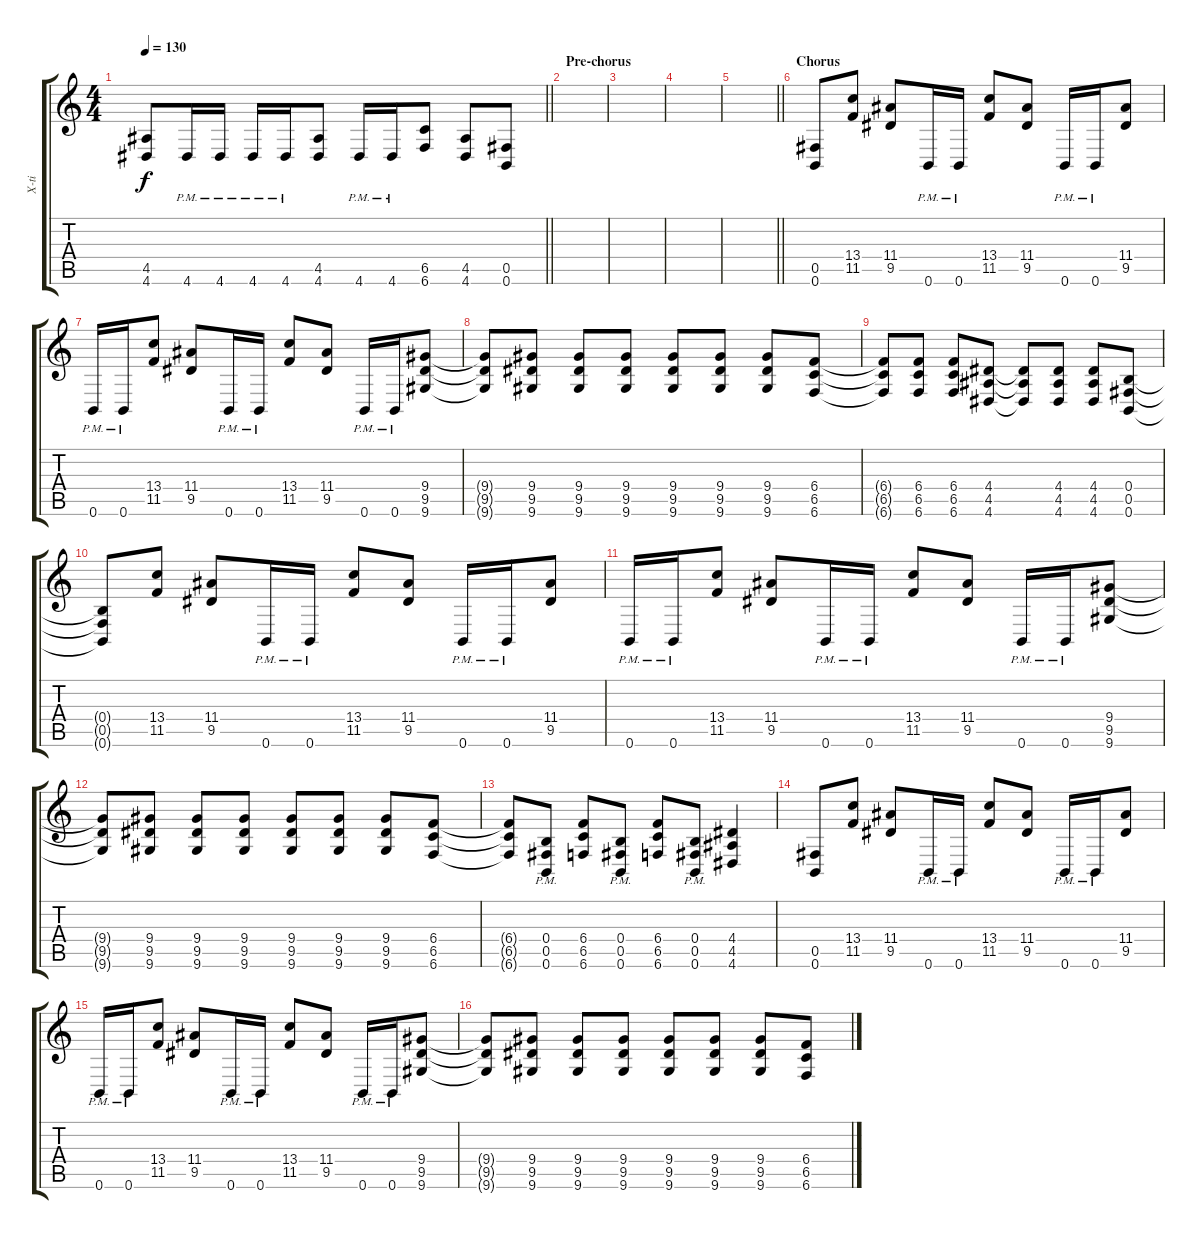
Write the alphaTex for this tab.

\track ("X-ti" "X-ti") {instrument distortionguitar}
\staff {score tabs}
\tuning (Db4 Ab3 E3 B2 Gb2 B1) {hide}
\ts (4 4)
\tempo 130
\clef g2
\barLineRight lightlight
\ks c
(4.5 4.6).8{dy f} 4.6{pm}.16 4.6{pm}.16 4.6{pm}.16 4.6{pm}.16 (4.5 4.6).8 4.6{pm}.16 4.6{pm}.16 (6.5 6.6).8 (4.5 4.6).8 (0.5 0.6).8 |
\section ("" "Pre-chorus")
|
|
|
\barLineRight lightlight
|
\section ("" "Chorus")
(0.5 0.6).8 (13.4 11.5).8 (11.4 9.5).8 0.6{pm}.16 0.6{pm}.16 (13.4 11.5).8 (11.4 9.5).8 0.6{pm}.16 0.6{pm}.16 (11.4 9.5).8 |
0.6{pm}.16 0.6{pm}.16 (13.4 11.5).8 (11.4 9.5).8 0.6{pm}.16 0.6{pm}.16 (13.4 11.5).8 (11.4 9.5).8 0.6{pm}.16 0.6{pm}.16 (9.4 9.5 9.6).8 |
(9.4{t} 9.5{t} 9.6{t}).8 (9.4 9.5 9.6).8 (9.4 9.5 9.6).8 (9.4 9.5 9.6).8 (9.4 9.5 9.6).8 (9.4 9.5 9.6).8 (9.4 9.5 9.6).8 (6.4 6.5 6.6).8 |
(6.4{t} 6.5{t} 6.6{t}).8 (6.4 6.5 6.6).8 (6.4 6.5 6.6).8 (4.4 4.5 4.6).8 (4.4{t} 4.5{t} 4.6{t}).8 (4.4 4.5 4.6).8 (4.4 4.5 4.6).8 (0.4 0.5 0.6).8 |
(0.4{t} 0.5{t} 0.6{t}).8 (13.4 11.5).8 (11.4 9.5).8 0.6{pm}.16 0.6{pm}.16 (13.4 11.5).8 (11.4 9.5).8 0.6{pm}.16 0.6{pm}.16 (11.4 9.5).8 |
0.6{pm}.16 0.6{pm}.16 (13.4 11.5).8 (11.4 9.5).8 0.6{pm}.16 0.6{pm}.16 (13.4 11.5).8 (11.4 9.5).8 0.6{pm}.16 0.6{pm}.16 (9.4 9.5 9.6).8 |
(9.4{t} 9.5{t} 9.6{t}).8 (9.4 9.5 9.6).8 (9.4 9.5 9.6).8 (9.4 9.5 9.6).8 (9.4 9.5 9.6).8 (9.4 9.5 9.6).8 (9.4 9.5 9.6).8 (6.4 6.5 6.6).8 |
(6.4{t} 6.5{t} 6.6{t}).8 (0.4{pm} 0.5{pm} 0.6{pm}).8 (6.4 6.5 6.6).8 (0.4{pm} 0.5{pm} 0.6{pm}).8 (6.4 6.5 6.6).8 (0.4{pm} 0.5{pm} 0.6{pm}).8 (4.4 4.5 4.6).4 |
(0.5 0.6).8 (13.4 11.5).8 (11.4 9.5).8 0.6{pm}.16 0.6{pm}.16 (13.4 11.5).8 (11.4 9.5).8 0.6{pm}.16 0.6{pm}.16 (11.4 9.5).8 |
0.6{pm}.16 0.6{pm}.16 (13.4 11.5).8 (11.4 9.5).8 0.6{pm}.16 0.6{pm}.16 (13.4 11.5).8 (11.4 9.5).8 0.6{pm}.16 0.6{pm}.16 (9.4 9.5 9.6).8 |
(9.4{t} 9.5{t} 9.6{t}).8 (9.4 9.5 9.6).8 (9.4 9.5 9.6).8 (9.4 9.5 9.6).8 (9.4 9.5 9.6).8 (9.4 9.5 9.6).8 (9.4 9.5 9.6).8 (6.4 6.5 6.6).8
